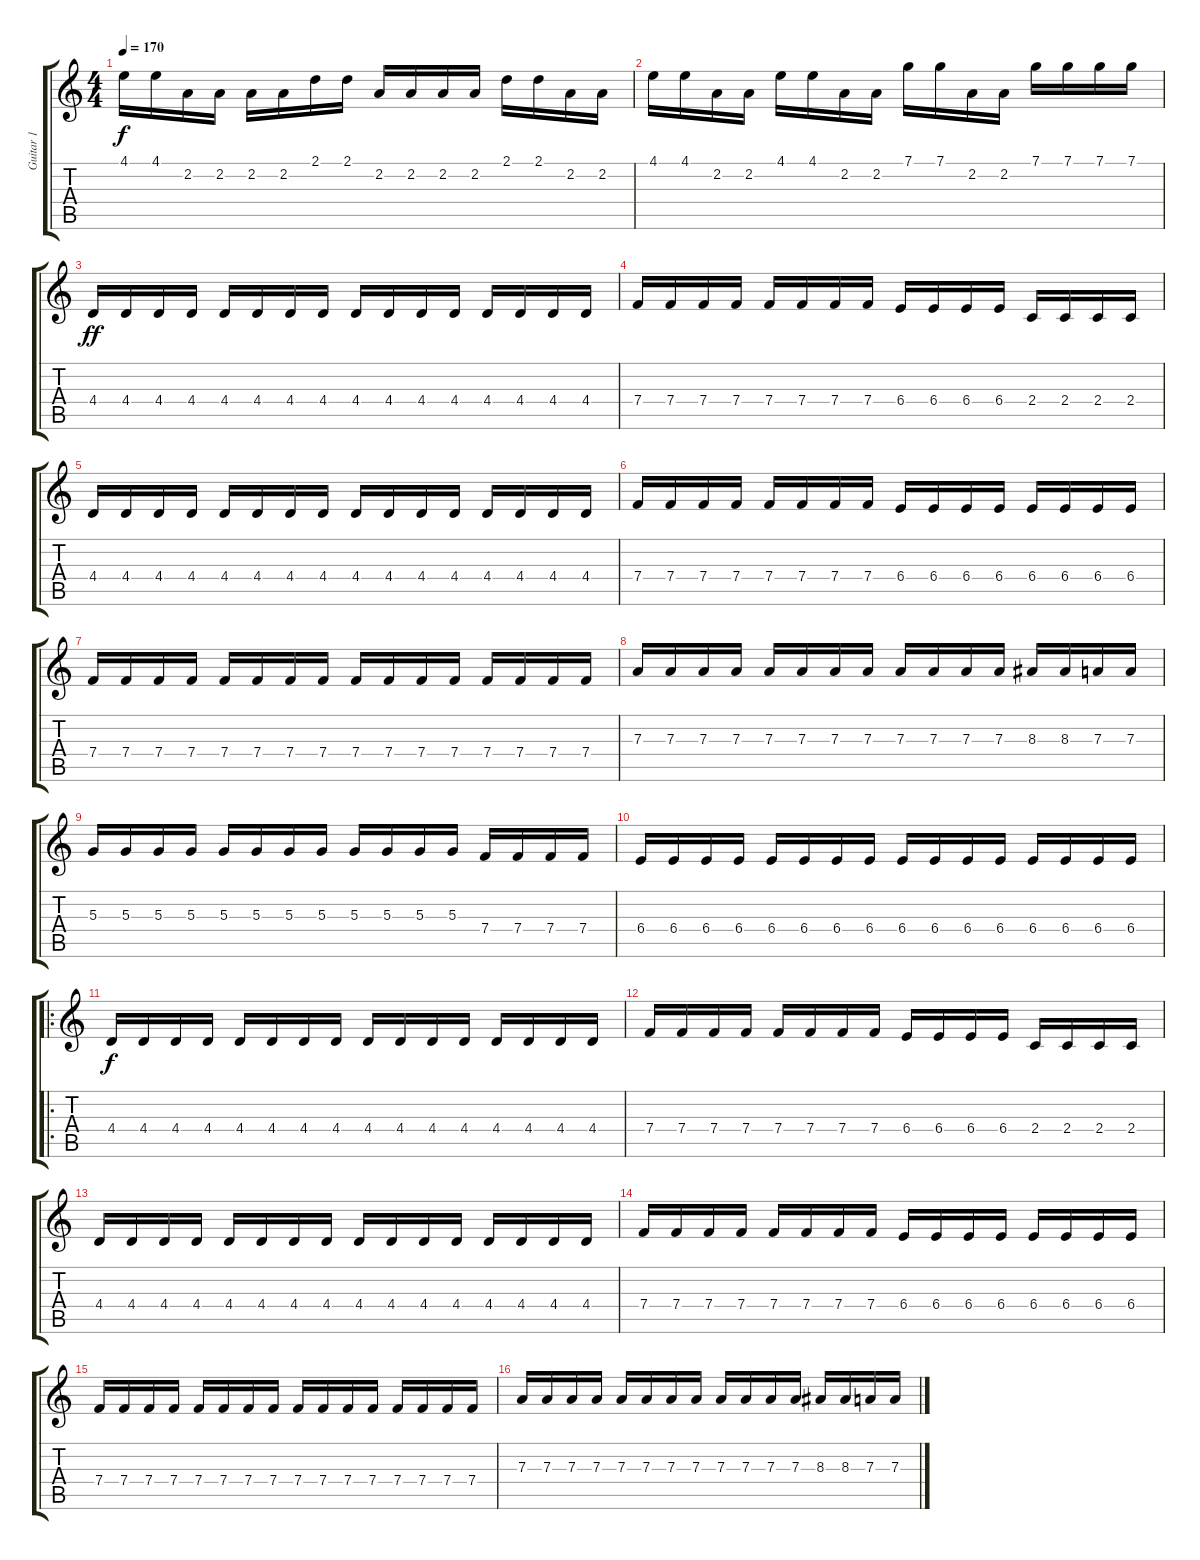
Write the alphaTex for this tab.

\track ("Guitar 1" "Guitar 1") {instrument distortionguitar}
\staff {score tabs}
\tuning (C4 G3 D3 Bb2 F2 C2) {hide}
\ts (4 4)
\tempo 170
\clef g2
\ks c
4.1.16{dy f} 4.1.16 2.2.16 2.2.16 2.2.16 2.2.16 2.1.16 2.1.16 2.2.16 2.2.16 2.2.16 2.2.16 2.1.16 2.1.16 2.2.16 2.2.16 |
4.1.16 4.1.16 2.2.16 2.2.16 4.1.16 4.1.16 2.2.16 2.2.16 7.1.16 7.1.16 2.2.16 2.2.16 7.1.16 7.1.16 7.1.16 7.1.16 |
4.4.16{dy ff} 4.4.16 4.4.16 4.4.16 4.4.16 4.4.16 4.4.16 4.4.16 4.4.16 4.4.16 4.4.16 4.4.16 4.4.16 4.4.16 4.4.16 4.4.16 |
7.4.16 7.4.16 7.4.16 7.4.16 7.4.16 7.4.16 7.4.16 7.4.16 6.4.16 6.4.16 6.4.16 6.4.16 2.4.16 2.4.16 2.4.16 2.4.16 |
4.4.16 4.4.16 4.4.16 4.4.16 4.4.16 4.4.16 4.4.16 4.4.16 4.4.16 4.4.16 4.4.16 4.4.16 4.4.16 4.4.16 4.4.16 4.4.16 |
7.4.16 7.4.16 7.4.16 7.4.16 7.4.16 7.4.16 7.4.16 7.4.16 6.4.16 6.4.16 6.4.16 6.4.16 6.4.16 6.4.16 6.4.16 6.4.16 |
7.4.16 7.4.16 7.4.16 7.4.16 7.4.16 7.4.16 7.4.16 7.4.16 7.4.16 7.4.16 7.4.16 7.4.16 7.4.16 7.4.16 7.4.16 7.4.16 |
7.3.16 7.3.16 7.3.16 7.3.16 7.3.16 7.3.16 7.3.16 7.3.16 7.3.16 7.3.16 7.3.16 7.3.16 8.3.16 8.3.16 7.3.16 7.3.16 |
5.3.16 5.3.16 5.3.16 5.3.16 5.3.16 5.3.16 5.3.16 5.3.16 5.3.16 5.3.16 5.3.16 5.3.16 7.4.16 7.4.16 7.4.16 7.4.16 |
6.4.16 6.4.16 6.4.16 6.4.16 6.4.16 6.4.16 6.4.16 6.4.16 6.4.16 6.4.16 6.4.16 6.4.16 6.4.16 6.4.16 6.4.16 6.4.16 |
\ro
4.4.16{dy f} 4.4.16 4.4.16 4.4.16 4.4.16 4.4.16 4.4.16 4.4.16 4.4.16 4.4.16 4.4.16 4.4.16 4.4.16 4.4.16 4.4.16 4.4.16 |
7.4.16 7.4.16 7.4.16 7.4.16 7.4.16 7.4.16 7.4.16 7.4.16 6.4.16 6.4.16 6.4.16 6.4.16 2.4.16 2.4.16 2.4.16 2.4.16 |
4.4.16 4.4.16 4.4.16 4.4.16 4.4.16 4.4.16 4.4.16 4.4.16 4.4.16 4.4.16 4.4.16 4.4.16 4.4.16 4.4.16 4.4.16 4.4.16 |
7.4.16 7.4.16 7.4.16 7.4.16 7.4.16 7.4.16 7.4.16 7.4.16 6.4.16 6.4.16 6.4.16 6.4.16 6.4.16 6.4.16 6.4.16 6.4.16 |
7.4.16 7.4.16 7.4.16 7.4.16 7.4.16 7.4.16 7.4.16 7.4.16 7.4.16 7.4.16 7.4.16 7.4.16 7.4.16 7.4.16 7.4.16 7.4.16 |
7.3.16 7.3.16 7.3.16 7.3.16 7.3.16 7.3.16 7.3.16 7.3.16 7.3.16 7.3.16 7.3.16 7.3.16 8.3.16 8.3.16 7.3.16 7.3.16
